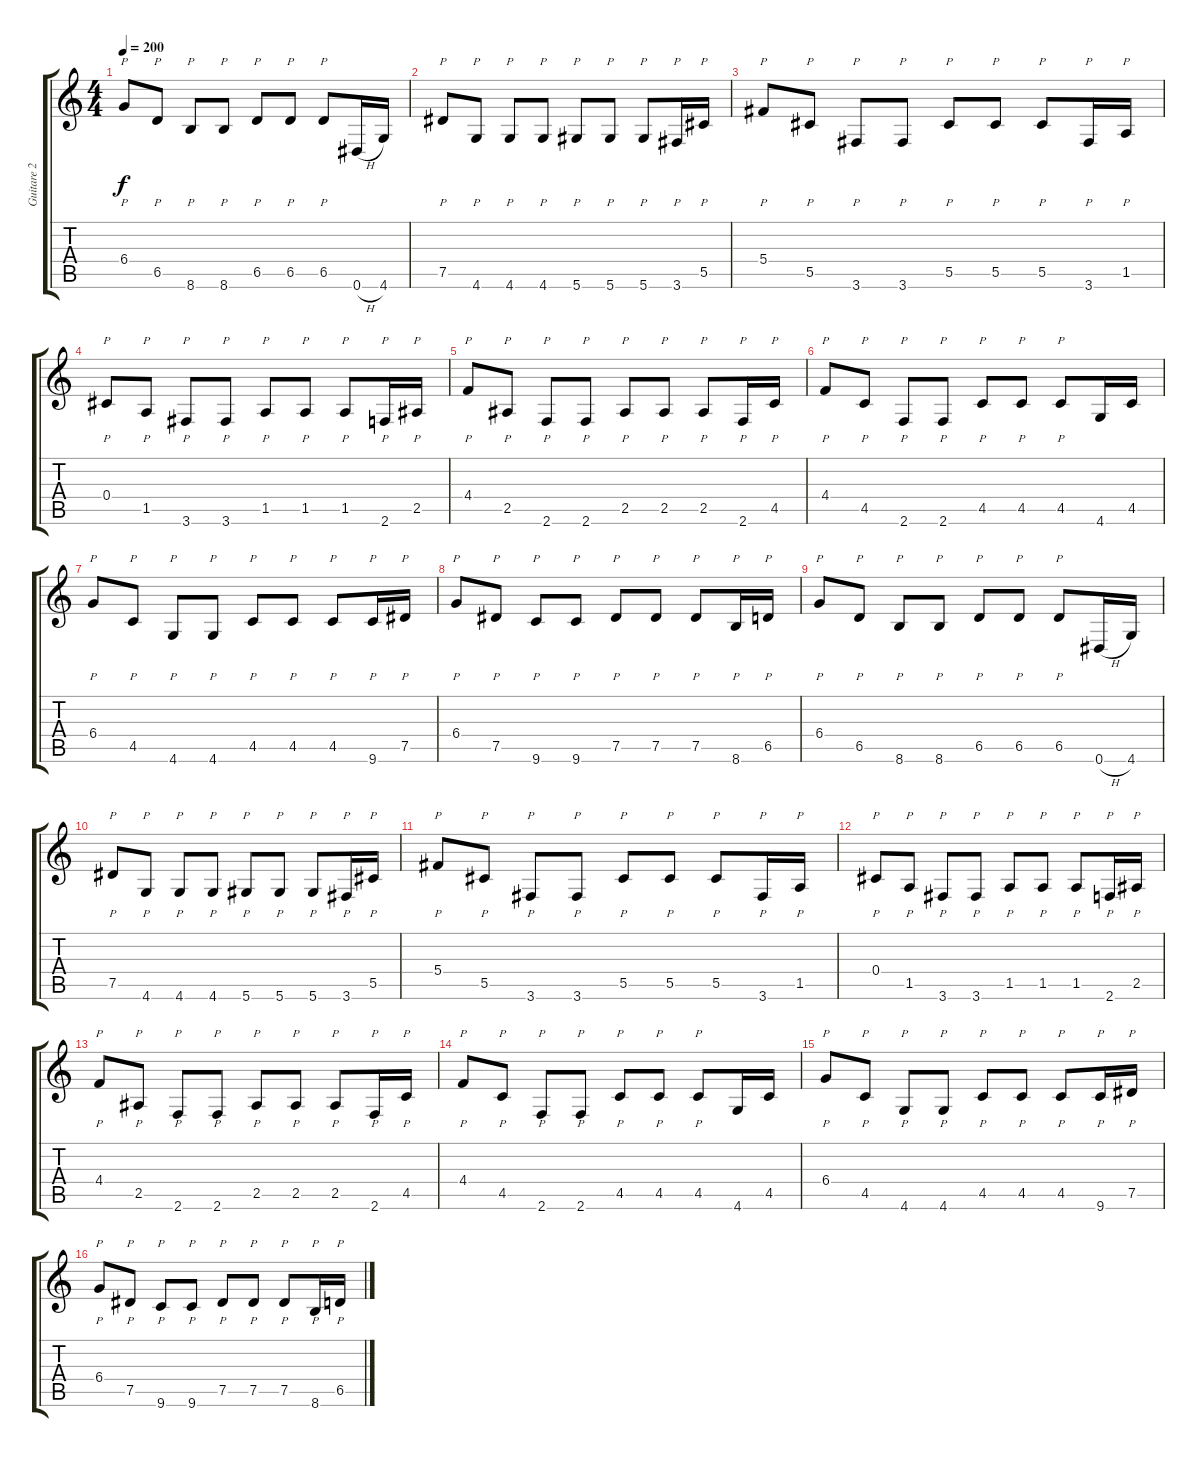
\track ("Guitare 2" "Guitare 2") {instrument distortionguitar}
\staff {score tabs}
\tuning (Eb4 Bb3 Gb3 Db3 Ab2 Eb2) {hide}
\ts (4 4)
\tempo 200
\clef g2
\ks c
6.4.8{p dy f} 6.5.8{p} 8.6.8{p} 8.6.8{p} 6.5.8{p} 6.5.8{p} 6.5.8{p} 0.6{h}.16 4.6.16 |
7.5.8{p} 4.6.8{p} 4.6.8{p} 4.6.8{p} 5.6.8{p} 5.6.8{p} 5.6.8{p} 3.6.16{p} 5.5.16{p} |
5.4.8{p} 5.5.8{p} 3.6.8{p} 3.6.8{p} 5.5.8{p} 5.5.8{p} 5.5.8{p} 3.6.16{p} 1.5.16{p} |
0.4.8{p} 1.5.8{p} 3.6.8{p} 3.6.8{p} 1.5.8{p} 1.5.8{p} 1.5.8{p} 2.6.16{p} 2.5.16{p} |
4.4.8{p} 2.5.8{p} 2.6.8{p} 2.6.8{p} 2.5.8{p} 2.5.8{p} 2.5.8{p} 2.6.16{p} 4.5.16{p} |
4.4.8{p} 4.5.8{p} 2.6.8{p} 2.6.8{p} 4.5.8{p} 4.5.8{p} 4.5.8{p} 4.6.16 4.5.16 |
6.4.8{p} 4.5.8{p} 4.6.8{p} 4.6.8{p} 4.5.8{p} 4.5.8{p} 4.5.8{p} 9.6.16{p} 7.5.16{p} |
6.4.8{p} 7.5.8{p} 9.6.8{p} 9.6.8{p} 7.5.8{p} 7.5.8{p} 7.5.8{p} 8.6.16{p} 6.5.16{p} |
6.4.8{p} 6.5.8{p} 8.6.8{p} 8.6.8{p} 6.5.8{p} 6.5.8{p} 6.5.8{p} 0.6{h}.16 4.6.16 |
7.5.8{p} 4.6.8{p} 4.6.8{p} 4.6.8{p} 5.6.8{p} 5.6.8{p} 5.6.8{p} 3.6.16{p} 5.5.16{p} |
5.4.8{p} 5.5.8{p} 3.6.8{p} 3.6.8{p} 5.5.8{p} 5.5.8{p} 5.5.8{p} 3.6.16{p} 1.5.16{p} |
0.4.8{p} 1.5.8{p} 3.6.8{p} 3.6.8{p} 1.5.8{p} 1.5.8{p} 1.5.8{p} 2.6.16{p} 2.5.16{p} |
4.4.8{p} 2.5.8{p} 2.6.8{p} 2.6.8{p} 2.5.8{p} 2.5.8{p} 2.5.8{p} 2.6.16{p} 4.5.16{p} |
4.4.8{p} 4.5.8{p} 2.6.8{p} 2.6.8{p} 4.5.8{p} 4.5.8{p} 4.5.8{p} 4.6.16 4.5.16 |
6.4.8{p} 4.5.8{p} 4.6.8{p} 4.6.8{p} 4.5.8{p} 4.5.8{p} 4.5.8{p} 9.6.16{p} 7.5.16{p} |
6.4.8{p} 7.5.8{p} 9.6.8{p} 9.6.8{p} 7.5.8{p} 7.5.8{p} 7.5.8{p} 8.6.16{p} 6.5.16{p}
